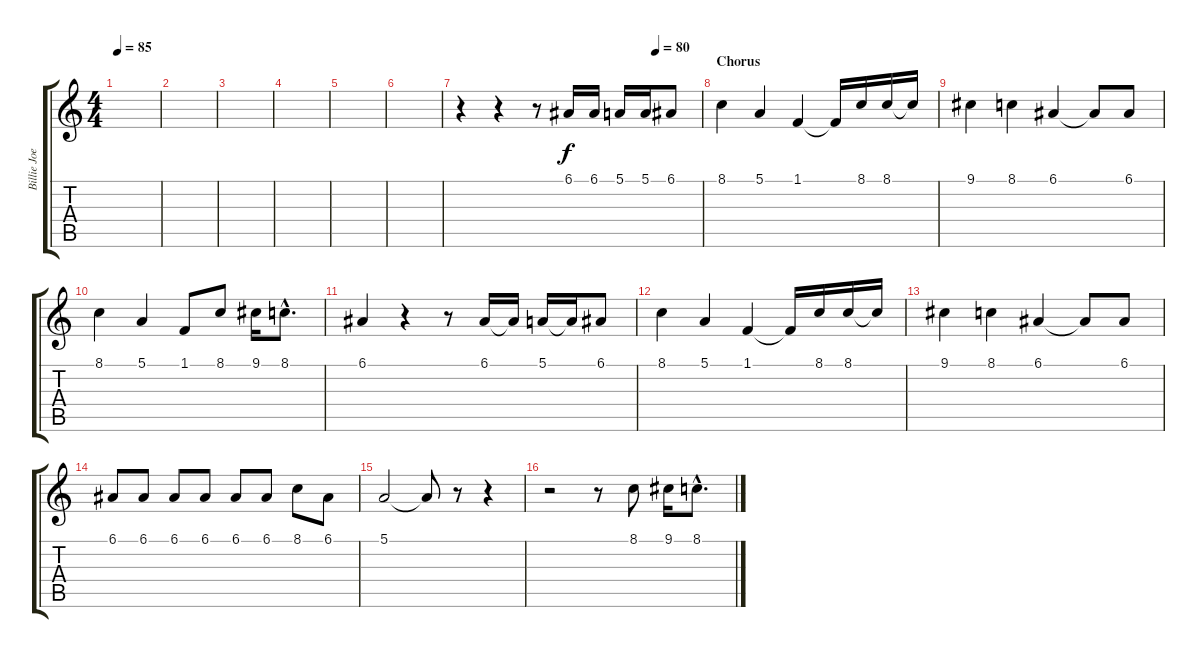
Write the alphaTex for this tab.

\track ("Billie Joe Armstrong (Voice)" "Billie Joe") {instrument clarinet}
\staff {score tabs}
\tuning (E4 B3 G3 D3 A2 E2) {hide}
\ts (4 4)
\tempo 85
\clef g2
\ks c
|
|
|
|
|
|
\tempo (80 0.8125)
r.4 r.4 r.8 6.1.16 6.1.16 5.1.16 5.1.16 6.1.8 |
\section ("" "Chorus")
8.1.4 5.1.4 1.1.4 1.1{t}.16 8.1.16 8.1.16 8.1{t}.16 |
9.1.4 8.1.4 6.1.4 6.1{t}.8 6.1.8 |
8.1.4 5.1.4 1.1.8 8.1.8 9.1.16 8.1{hac}.8{d} |
6.1.4 r.4 r.8 6.1.16 6.1{t}.16 5.1.16 5.1{t}.16 6.1.8 |
8.1.4 5.1.4 1.1.4 1.1{t}.16 8.1.16 8.1.16 8.1{t}.16 |
9.1.4 8.1.4 6.1.4 6.1{t}.8 6.1.8 |
6.1.8 6.1.8 6.1.8 6.1.8 6.1.8 6.1.8 8.1.8 6.1.8 |
5.1.2 5.1{t}.8 r.8 r.4 |
r.2 r.8 8.1.8 9.1.16 8.1{hac}.8{d}
